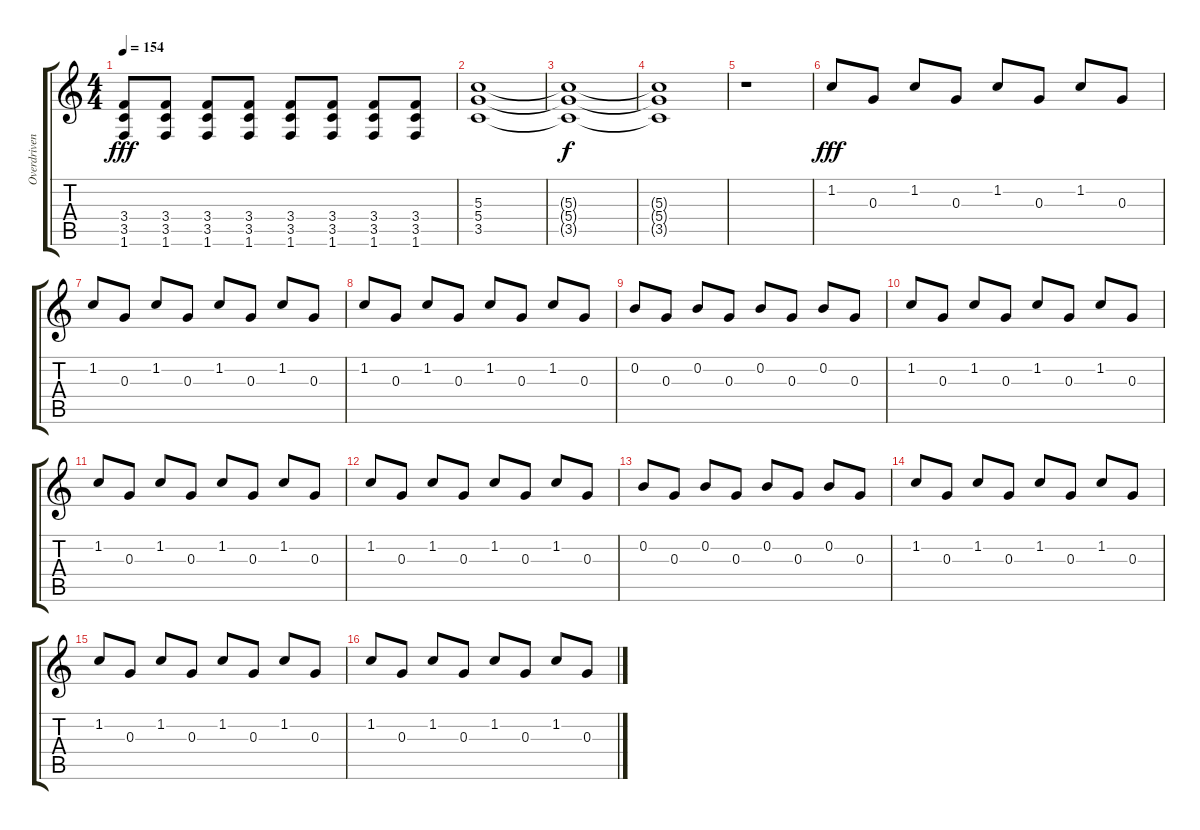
\track ("Overdriven Guitar 1" "Overdriven") {instrument distortionguitar}
\staff {score tabs}
\tuning (E4 B3 G3 D3 A2 E2) {hide}
\ts (4 4)
\tempo 154
\clef g2
\ks c
(3.4 3.5 1.6).8{dy fff} (3.4 3.5 1.6).8 (3.4 3.5 1.6).8 (3.4 3.5 1.6).8 (3.4 3.5 1.6).8 (3.4 3.5 1.6).8 (3.4 3.5 1.6).8 (3.4 3.5 1.6).8 |
(5.3 5.4 3.5).1 |
(5.3{t} 5.4{t} 3.5{t}).1{dy f} |
(5.3{t} 5.4{t} 3.5{t}).1 |
r.1 |
1.2.8{dy fff instrument electricguitarmuted} 0.3.8 1.2.8 0.3.8 1.2.8 0.3.8 1.2.8 0.3.8 |
1.2.8 0.3.8 1.2.8 0.3.8 1.2.8 0.3.8 1.2.8 0.3.8 |
1.2.8 0.3.8 1.2.8 0.3.8 1.2.8 0.3.8 1.2.8 0.3.8 |
0.2.8 0.3.8 0.2.8 0.3.8 0.2.8 0.3.8 0.2.8 0.3.8 |
1.2.8 0.3.8 1.2.8 0.3.8 1.2.8 0.3.8 1.2.8 0.3.8 |
1.2.8 0.3.8 1.2.8 0.3.8 1.2.8 0.3.8 1.2.8 0.3.8 |
1.2.8 0.3.8 1.2.8 0.3.8 1.2.8 0.3.8 1.2.8 0.3.8 |
0.2.8 0.3.8 0.2.8 0.3.8 0.2.8 0.3.8 0.2.8 0.3.8 |
1.2.8 0.3.8 1.2.8 0.3.8 1.2.8 0.3.8 1.2.8 0.3.8 |
1.2.8 0.3.8 1.2.8 0.3.8 1.2.8 0.3.8 1.2.8 0.3.8 |
1.2.8 0.3.8 1.2.8 0.3.8 1.2.8 0.3.8 1.2.8 0.3.8
